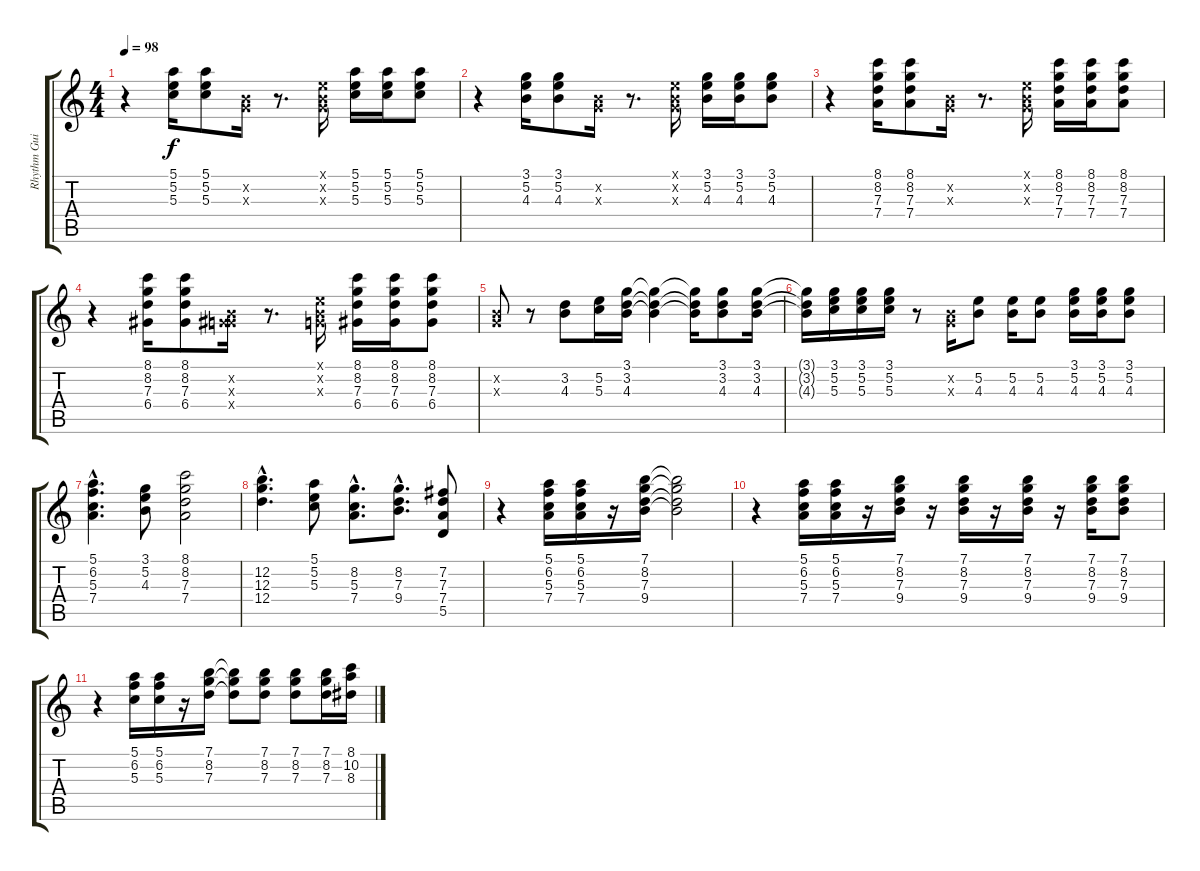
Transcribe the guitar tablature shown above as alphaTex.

\track ("Rhythm Guitar" "Rhythm Gui") {instrument electricguitarjazz}
\staff {score tabs}
\tuning (E4 B3 G3 D3 A2 E2) {hide}
\ts (4 4)
\tempo 98
\clef g2
\ks c
r.4{dy f} (5.1 5.2 5.3).16 (5.1 5.2 5.3).8 (0.2{x} 0.3{x}).16 r.8{d} (0.1{x} 0.2{x} 0.3{x}).16 (5.1 5.2 5.3).16 (5.1 5.2 5.3).16 (5.1 5.2 5.3).8 |
r.4 (3.1 5.2 4.3).16 (3.1 5.2 4.3).8 (0.2{x} 0.3{x}).16 r.8{d} (0.1{x} 0.2{x} 0.3{x}).16 (3.1 5.2 4.3).16 (3.1 5.2 4.3).16 (3.1 5.2 4.3).8 |
r.4 (8.1 8.2 7.3 7.4).16 (8.1 8.2 7.3 7.4).8 (0.2{x} 0.3{x}).16 r.8{d} (0.1{x} 0.2{x} 0.3{x}).16 (8.1 8.2 7.3 7.4).16 (8.1 8.2 7.3 7.4).16 (8.1 8.2 7.3 7.4).8 |
r.4 (8.1 8.2 7.3 6.4).16 (8.1 8.2 7.3 6.4).8 (0.2{x} 0.3{x} 6.4{x}).16 r.8{d} (0.1{x} 0.2{x} 0.3{x}).16 (8.1 8.2 7.3 6.4).16 (8.1 8.2 7.3 6.4).16 (8.1 8.2 7.3 6.4).8 |
(0.2{x} 0.3{x}).8 r.8 (3.2 4.3).8 (5.2 5.3).16 (3.1 3.2 4.3).16 (3.1{t} 3.2{t} 4.3{t}).4 (3.1{t} 3.2{t} 4.3{t}).16 (3.1 3.2 4.3).8 (3.1 3.2 4.3).16 |
(3.1{t} 3.2{t} 4.3{t}).16 (3.1 5.2 5.3).16 (3.1 5.2 5.3).16 (3.1 5.2 5.3).16 r.8 (0.2{x} 0.3{x}).16 (5.2 4.3).8 (5.2 4.3).16 (5.2 4.3).8 (3.1 5.2 4.3).16 (3.1 5.2 4.3).16 (3.1 5.2 4.3).8 |
(5.1{hac} 6.2{hac} 5.3{hac} 7.4{hac}).4{d} (3.1 5.2 4.3).8 (8.1 8.2 7.3 7.4).2 |
(12.2{hac} 12.3{hac} 12.4{hac}).4{d} (5.1 5.2 5.3).8 (8.2{hac} 5.3{hac} 7.4{hac}).8{d} (8.2{hac} 7.3{hac} 9.4{hac}).8{d} (7.2 7.3 7.4 5.5).8 |
r.4 (5.1 6.2 5.3 7.4).16 (5.1 6.2 5.3 7.4).16 r.16 (7.1 8.2 7.3 9.4).16 (7.1{t} 8.2{t} 7.3{t} 9.4{t}).2 |
r.4 (5.1 6.2 5.3 7.4).16 (5.1 6.2 5.3 7.4).16 r.16 (7.1 8.2 7.3 9.4).16 r.16 (7.1 8.2 7.3 9.4).16 r.16 (7.1 8.2 7.3 9.4).16 r.16 (7.1 8.2 7.3 9.4).16 (7.1 8.2 7.3 9.4).8 |
r.4 (5.1 6.2 5.3).16 (5.1 6.2 5.3).16 r.16 (7.1 8.2 7.3).16 (7.1{t} 8.2{t} 7.3{t}).8 (7.1 8.2 7.3).8 (7.1 8.2 7.3).8 (7.1 8.2 7.3).16 (8.1 10.2 8.3).16
